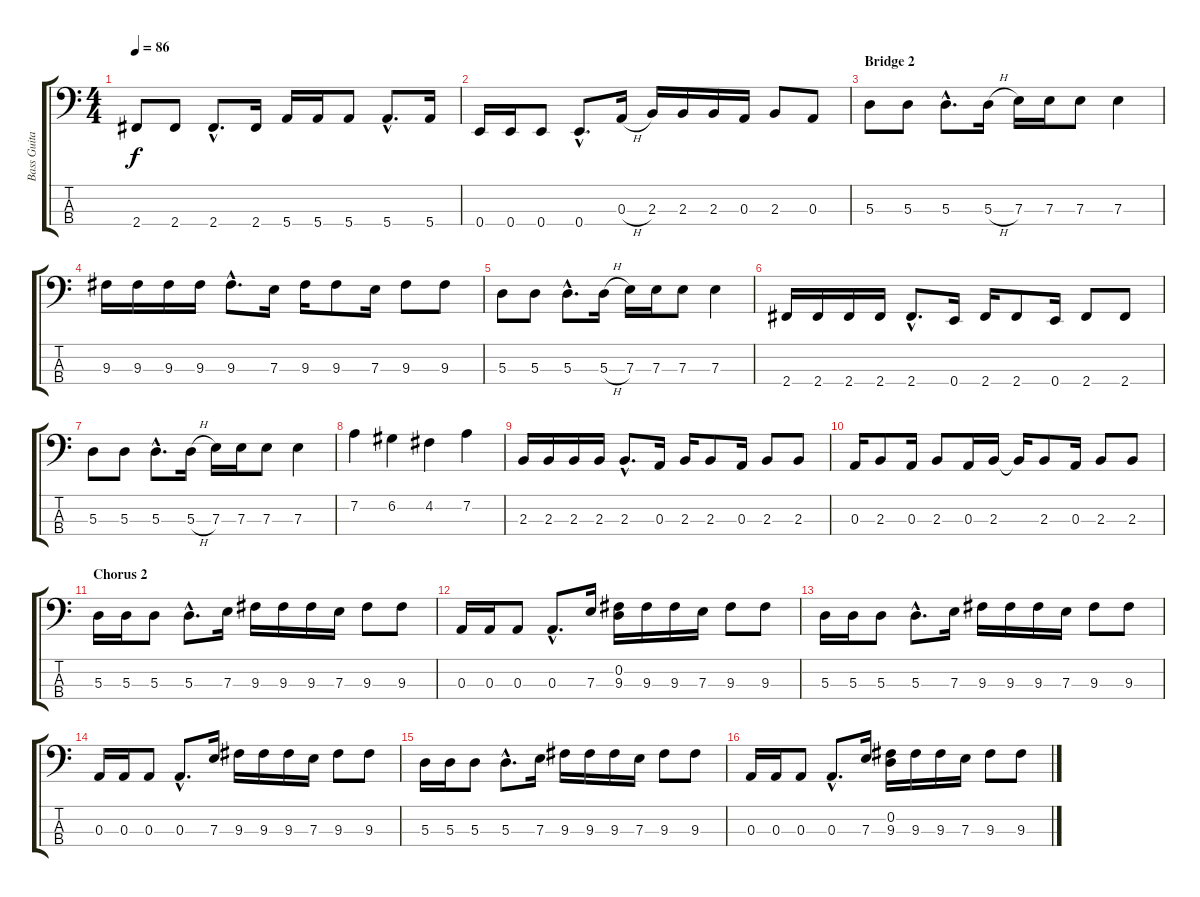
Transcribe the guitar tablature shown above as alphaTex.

\track ("Bass Guitar" "Bass Guita") {instrument electricbasspick}
\staff {score tabs}
\tuning (G2 D2 A1 E1) {hide}
\ts (4 4)
\tempo 86
\clef f4
\ks c
2.4.8{dy f} 2.4.8 2.4{hac}.8{d} 2.4.16 5.4.16 5.4.16 5.4.8 5.4{hac}.8{d} 5.4.16 |
0.4.16 0.4.16 0.4.8 0.4{hac}.8{d} 0.3{h}.16 2.3.16 2.3.16 2.3.16 0.3.16 2.3.8 0.3.8 |
\section ("" "Bridge 2")
5.3.8 5.3.8 5.3{hac}.8{d} 5.3{h}.16 7.3.16 7.3.16 7.3.8 7.3.4 |
9.3.16 9.3.16 9.3.16 9.3.16 9.3{hac}.8{d} 7.3.16 9.3.16 9.3.8 7.3.16 9.3.8 9.3.8 |
5.3.8 5.3.8 5.3{hac}.8{d} 5.3{h}.16 7.3.16 7.3.16 7.3.8 7.3.4 |
2.4.16 2.4.16 2.4.16 2.4.16 2.4{hac}.8{d} 0.4.16 2.4.16 2.4.8 0.4.16 2.4.8 2.4.8 |
5.3.8 5.3.8 5.3{hac}.8{d} 5.3{h}.16 7.3.16 7.3.16 7.3.8 7.3.4 |
7.2.4 6.2.4 4.2.4 7.2.4 |
2.3.16 2.3.16 2.3.16 2.3.16 2.3{hac}.8{d} 0.3.16 2.3.16 2.3.8 0.3.16 2.3.8 2.3.8 |
0.3.16 2.3.8 0.3.16 2.3.8 0.3.16 2.3.16 2.3{t}.16 2.3.8 0.3.16 2.3.8 2.3.8 |
\section ("" "Chorus 2")
5.3.16 5.3.16 5.3.8 5.3{hac}.8{d} 7.3.16 9.3.16 9.3.16 9.3.16 7.3.16 9.3.8 9.3.8 |
0.3.16 0.3.16 0.3.8 0.3{hac}.8{d} 7.3.16 (0.2 9.3).16 9.3.16 9.3.16 7.3.16 9.3.8 9.3.8 |
5.3.16 5.3.16 5.3.8 5.3{hac}.8{d} 7.3.16 9.3.16 9.3.16 9.3.16 7.3.16 9.3.8 9.3.8 |
0.3.16 0.3.16 0.3.8 0.3{hac}.8{d} 7.3.16 9.3.16 9.3.16 9.3.16 7.3.16 9.3.8 9.3.8 |
5.3.16 5.3.16 5.3.8 5.3{hac}.8{d} 7.3.16 9.3.16 9.3.16 9.3.16 7.3.16 9.3.8 9.3.8 |
0.3.16 0.3.16 0.3.8 0.3{hac}.8{d} 7.3.16 (0.2 9.3).16 9.3.16 9.3.16 7.3.16 9.3.8 9.3.8
